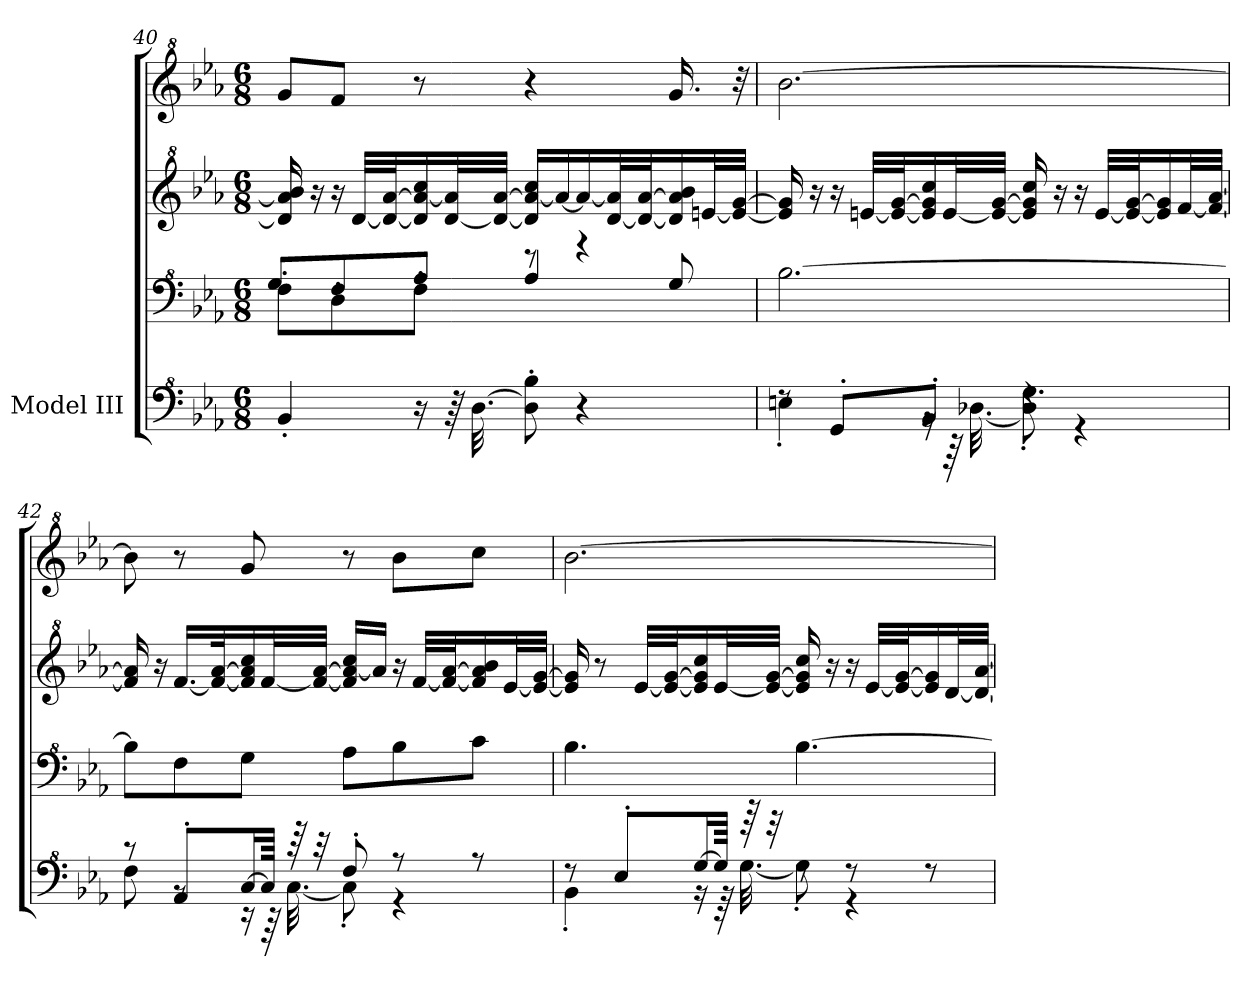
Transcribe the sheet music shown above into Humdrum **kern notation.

**kern	**kern	**kern	**kern
*part1	*part1	*part1	*part1
*staff4	*staff3	*staff2	*staff1
*I"Model III	*	*	*
!!LO:LB:g=z
*clefF^4	*clefF^4	*clefG^2	*clefG^2
*k[b-e-a-]	*k[b-e-a-]	*k[b-e-a-]	*k[b-e-a-]
*M6/8	*M6/8	*M6/8	*M6/8
=40	=40	=40	=40
*	*^	*	*
4B-'/	8f'\L	8g/L	16dd/] 16aa-/] 16bb-/	8gg/L
.	.	.	16r	.
.	8d'\	8f/	16r	8ff/J
.	.	.	[32dd/LLL	.
.	.	.	32dd/_ [32aa-/J	.
16r	8f'\J	8a-/J	16dd/] 16aa-/_ 16ccc/	8r
64r	.	.	[32dd/ 32aa-/]L	.
[32.d\	.	.	.	.
.	.	.	32dd/_ [32aa-/JJJ	.
8d\]' 8b-\'	8r	4a-/	16dd/] 16aa-/_ 16ccc/LL	4r
.	.	.	16aa-/_	.
4r	4r	.	16aa-/_	.
.	.	.	[32dd/ 32aa-/]L	.
.	.	.	32dd/_ [32aa-/J	.
.	.	8g/	16dd/] 16aa-/] 16bb-/	16.gg/
.	.	.	[32een/L	.
.	.	.	32ee/_ [32gg/JJJ	32r
*	*v	*v	*	*
=41	=41	=41	=41
*^	*	*	*
8rf	4en'\	[2.b-\	16ee/] 16gg/]	[2.bb-\
.	.	.	16r	.
8G'/L	.	.	16r	.
.	.	.	[32een/LLL	.
.	.	.	32ee/_ [32gg/J	.
8B-'/J	16rB	.	16ee/] 16gg/] 16ccc/	.
.	64r	.	[32ee/L	.
.	[32.d-X\	.	.	.
.	.	.	32ee/_ [32gg/JJJ	.
4.rf	8d-\]' 8g\'	.	16ee/] 16gg/] 16ccc/	.
.	.	.	16r	.
.	4r	.	16r	.
.	.	.	[32ee/LLL	.
.	.	.	32ee/_ [32gg/J	.
.	.	.	16ee/] 16gg/]	.
.	.	.	[32ff/L	.
.	.	.	32ff/_ [32aa-/JJJ	.
!!LO:LB:g=z
=42	=42	=42	=42	=42
8r	8f\	8b-\L]	16ff/] 16aa-/]	8bb-\]
.	.	.	16r	.
8A-'/L	8rB	8f\	[16.ff/LL	8r
.	.	.	32ff/_ [32aa-/K	.
[16c/L	16r	8g\J	16ff/] 16aa-/] 16ccc/	8gg/
64c/JJkk]	64r	.	[32ff/L	.
64r	[32.c\	.	.	.
32r	.	.	32ff/_ [32aa-/JJJ	.
8f'/	8c'\]	8a-\L	16ff/] 16aa-/_ 16ccc/LL	8r
.	.	.	16aa-/JJ]	.
8r	4r	8b-\	16r	8bb-\L
.	.	.	[32ff/LLL	.
.	.	.	32ff/_ [32aa-/J	.
8r	.	8cc\J	16ff/] 16aa-/] 16bb-/	8ccc\J
.	.	.	[32ee-/L	.
.	.	.	32ee-/_ [32gg/JJJ	.
=43	=43	=43	=43	=43
8r	4B-'\	4.b-\	16ee-/] 16gg/]	[2.bb-\
.	.	.	8r	.
8e-'/L	.	.	.	.
.	.	.	[32ee-/LLL	.
.	.	.	32ee-/_ [32gg/J	.
[16g/L	16r	.	16ee-/] 16gg/] 16ccc/	.
64g/JJkk]	64r	.	[32ee-/L	.
64r	[32.g\	.	.	.
32r	.	.	32ee-/_ [32gg/JJJ	.
8rf	8g'\]	[4.b-\	16ee-/] 16gg/] 16ccc/	.
.	.	.	16r	.
8rf	4r	.	16r	.
.	.	.	[32ee-/LLL	.
.	.	.	32ee-/_ [32gg/J	.
8rf	.	.	16ee-/] 16gg/]	.
.	.	.	[32dd/L	.
.	.	.	32dd/_ [32aa-/JJJ	.
*v	*v	*	*	*
=	=	=	=
*-	*-	*-	*-
